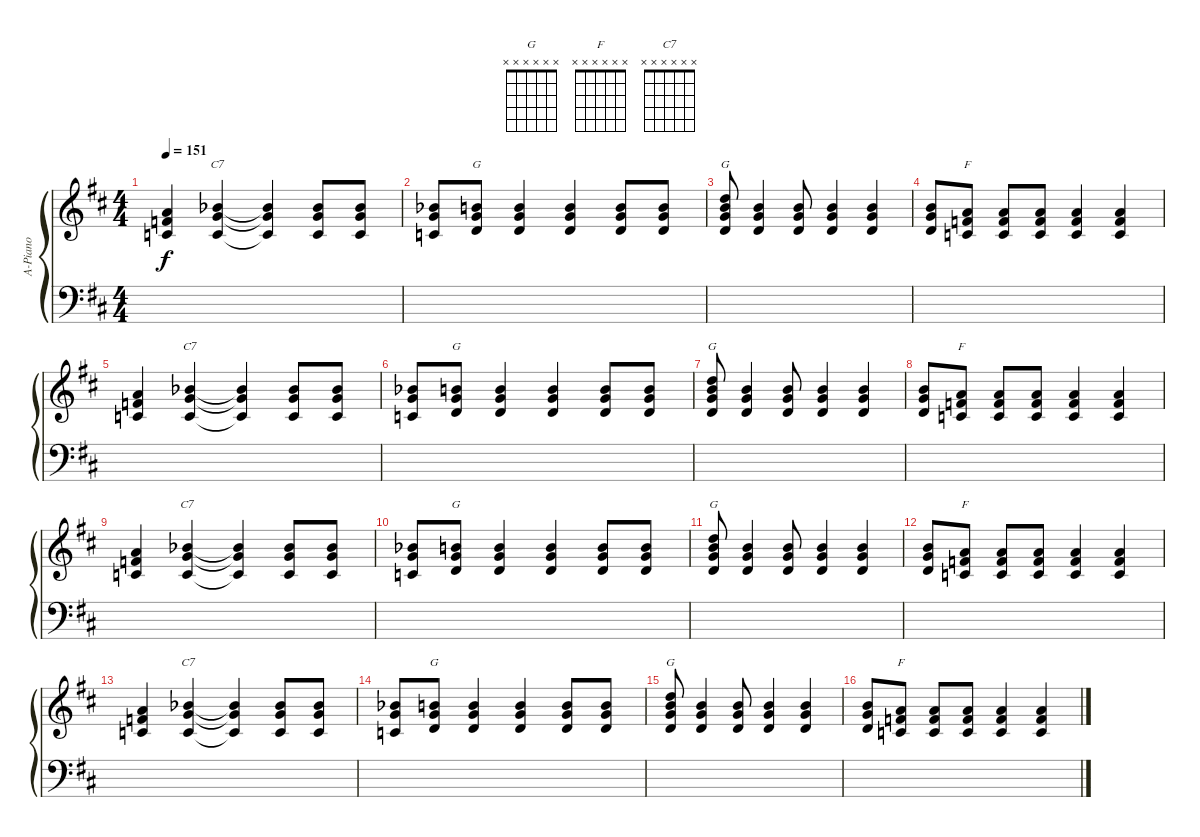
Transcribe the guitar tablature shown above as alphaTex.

\bracketExtendMode groupsimilarinstruments
\track ("Acoustic Piano" "A-Piano") {instrument acousticgrandpiano}
\staff {score}
\tuning (E4 B3 G3 D3 A2 E2)
\chord ("G" x x x x x x)
\chord ("F" x x x x x x)
\chord ("C7" x x x x x x)
\ts (4 4)
\tempo 151
\clef g2
\ks d
(10.3{acc forcenatural} 10.4{acc forcenatural} 10.2{acc forcenatural}).4{dy f} (11.2{acc b} 12.3{acc forcenatural} 10.4{acc forcenatural}).4{ch "C7"} (11.2{t acc b} 12.3{t acc forcenatural} 10.4{t acc forcenatural}).4 (11.2{acc b} 12.3{acc forcenatural} 10.4{acc forcenatural}).8 (11.2{acc b} 12.3{acc forcenatural} 10.4{acc forcenatural}).8 |
(11.2{acc b} 12.3{acc forcenatural} 10.4{acc forcenatural}).8 (12.2{acc forcenatural} 12.3{acc forcenatural} 12.4{acc forcenatural}).8{ch "G"} (12.2{acc forcenatural} 12.3{acc forcenatural} 12.4{acc forcenatural}).4 (12.2{acc forcenatural} 12.3{acc forcenatural} 12.4{acc forcenatural}).4 (12.2{acc forcenatural} 12.3{acc forcenatural} 12.4{acc forcenatural}).8 (12.2{acc forcenatural} 12.3{acc forcenatural} 12.4{acc forcenatural}).8 |
(12.2{acc forcenatural} 12.3{acc forcenatural} 12.4{acc forcenatural} 10.1{acc forcenatural}).8{ch "G"} (12.2{acc forcenatural} 12.3{acc forcenatural} 12.4{acc forcenatural}).4 (12.2{acc forcenatural} 12.3{acc forcenatural} 12.4{acc forcenatural}).8 (12.2{acc forcenatural} 12.3{acc forcenatural} 12.4{acc forcenatural}).4 (12.2{acc forcenatural} 12.3{acc forcenatural} 12.4{acc forcenatural}).4 |
(12.2{acc forcenatural} 12.3{acc forcenatural} 12.4{acc forcenatural}).8 (10.2{acc forcenatural} 10.3{acc forcenatural} 10.4{acc forcenatural}).8{ch "F"} (10.2{acc forcenatural} 10.3{acc forcenatural} 10.4{acc forcenatural}).8 (10.2{acc forcenatural} 10.3{acc forcenatural} 10.4{acc forcenatural}).8 (10.2{acc forcenatural} 10.3{acc forcenatural} 10.4{acc forcenatural}).4 (10.2{acc forcenatural} 10.3{acc forcenatural} 10.4{acc forcenatural}).4 |
(10.3{acc forcenatural} 10.4{acc forcenatural} 10.2{acc forcenatural}).4 (11.2{acc b} 12.3{acc forcenatural} 10.4{acc forcenatural}).4{ch "C7"} (11.2{t acc b} 12.3{t acc forcenatural} 10.4{t acc forcenatural}).4 (11.2{acc b} 12.3{acc forcenatural} 10.4{acc forcenatural}).8 (11.2{acc b} 12.3{acc forcenatural} 10.4{acc forcenatural}).8 |
(11.2{acc b} 12.3{acc forcenatural} 10.4{acc forcenatural}).8 (12.2{acc forcenatural} 12.3{acc forcenatural} 12.4{acc forcenatural}).8{ch "G"} (12.2{acc forcenatural} 12.3{acc forcenatural} 12.4{acc forcenatural}).4 (12.2{acc forcenatural} 12.3{acc forcenatural} 12.4{acc forcenatural}).4 (12.2{acc forcenatural} 12.3{acc forcenatural} 12.4{acc forcenatural}).8 (12.2{acc forcenatural} 12.3{acc forcenatural} 12.4{acc forcenatural}).8 |
(12.2{acc forcenatural} 12.3{acc forcenatural} 12.4{acc forcenatural} 10.1{acc forcenatural}).8{ch "G"} (12.2{acc forcenatural} 12.3{acc forcenatural} 12.4{acc forcenatural}).4 (12.2{acc forcenatural} 12.3{acc forcenatural} 12.4{acc forcenatural}).8 (12.2{acc forcenatural} 12.3{acc forcenatural} 12.4{acc forcenatural}).4 (12.2{acc forcenatural} 12.3{acc forcenatural} 12.4{acc forcenatural}).4 |
(12.2{acc forcenatural} 12.3{acc forcenatural} 12.4{acc forcenatural}).8 (10.2{acc forcenatural} 10.3{acc forcenatural} 10.4{acc forcenatural}).8{ch "F"} (10.2{acc forcenatural} 10.3{acc forcenatural} 10.4{acc forcenatural}).8 (10.2{acc forcenatural} 10.3{acc forcenatural} 10.4{acc forcenatural}).8 (10.2{acc forcenatural} 10.3{acc forcenatural} 10.4{acc forcenatural}).4 (10.2{acc forcenatural} 10.3{acc forcenatural} 10.4{acc forcenatural}).4 |
(10.3{acc forcenatural} 10.4{acc forcenatural} 10.2{acc forcenatural}).4 (11.2{acc b} 12.3{acc forcenatural} 10.4{acc forcenatural}).4{ch "C7"} (11.2{t acc b} 12.3{t acc forcenatural} 10.4{t acc forcenatural}).4 (11.2{acc b} 12.3{acc forcenatural} 10.4{acc forcenatural}).8 (11.2{acc b} 12.3{acc forcenatural} 10.4{acc forcenatural}).8 |
(11.2{acc b} 12.3{acc forcenatural} 10.4{acc forcenatural}).8 (12.2{acc forcenatural} 12.3{acc forcenatural} 12.4{acc forcenatural}).8{ch "G"} (12.2{acc forcenatural} 12.3{acc forcenatural} 12.4{acc forcenatural}).4 (12.2{acc forcenatural} 12.3{acc forcenatural} 12.4{acc forcenatural}).4 (12.2{acc forcenatural} 12.3{acc forcenatural} 12.4{acc forcenatural}).8 (12.2{acc forcenatural} 12.3{acc forcenatural} 12.4{acc forcenatural}).8 |
(12.2{acc forcenatural} 12.3{acc forcenatural} 12.4{acc forcenatural} 10.1{acc forcenatural}).8{ch "G"} (12.2{acc forcenatural} 12.3{acc forcenatural} 12.4{acc forcenatural}).4 (12.2{acc forcenatural} 12.3{acc forcenatural} 12.4{acc forcenatural}).8 (12.2{acc forcenatural} 12.3{acc forcenatural} 12.4{acc forcenatural}).4 (12.2{acc forcenatural} 12.3{acc forcenatural} 12.4{acc forcenatural}).4 |
(12.2{acc forcenatural} 12.3{acc forcenatural} 12.4{acc forcenatural}).8 (10.2{acc forcenatural} 10.3{acc forcenatural} 10.4{acc forcenatural}).8{ch "F"} (10.2{acc forcenatural} 10.3{acc forcenatural} 10.4{acc forcenatural}).8 (10.2{acc forcenatural} 10.3{acc forcenatural} 10.4{acc forcenatural}).8 (10.2{acc forcenatural} 10.3{acc forcenatural} 10.4{acc forcenatural}).4 (10.2{acc forcenatural} 10.3{acc forcenatural} 10.4{acc forcenatural}).4 |
(10.3{acc forcenatural} 10.4{acc forcenatural} 10.2{acc forcenatural}).4 (11.2{acc b} 12.3{acc forcenatural} 10.4{acc forcenatural}).4{ch "C7"} (11.2{t acc b} 12.3{t acc forcenatural} 10.4{t acc forcenatural}).4 (11.2{acc b} 12.3{acc forcenatural} 10.4{acc forcenatural}).8 (11.2{acc b} 12.3{acc forcenatural} 10.4{acc forcenatural}).8 |
(11.2{acc b} 12.3{acc forcenatural} 10.4{acc forcenatural}).8 (12.2{acc forcenatural} 12.3{acc forcenatural} 12.4{acc forcenatural}).8{ch "G"} (12.2{acc forcenatural} 12.3{acc forcenatural} 12.4{acc forcenatural}).4 (12.2{acc forcenatural} 12.3{acc forcenatural} 12.4{acc forcenatural}).4 (12.2{acc forcenatural} 12.3{acc forcenatural} 12.4{acc forcenatural}).8 (12.2{acc forcenatural} 12.3{acc forcenatural} 12.4{acc forcenatural}).8 |
(12.2{acc forcenatural} 12.3{acc forcenatural} 12.4{acc forcenatural} 10.1{acc forcenatural}).8{ch "G"} (12.2{acc forcenatural} 12.3{acc forcenatural} 12.4{acc forcenatural}).4 (12.2{acc forcenatural} 12.3{acc forcenatural} 12.4{acc forcenatural}).8 (12.2{acc forcenatural} 12.3{acc forcenatural} 12.4{acc forcenatural}).4 (12.2{acc forcenatural} 12.3{acc forcenatural} 12.4{acc forcenatural}).4 |
(12.2{acc forcenatural} 12.3{acc forcenatural} 12.4{acc forcenatural}).8 (10.2{acc forcenatural} 10.3{acc forcenatural} 10.4{acc forcenatural}).8{ch "F"} (10.2{acc forcenatural} 10.3{acc forcenatural} 10.4{acc forcenatural}).8 (10.2{acc forcenatural} 10.3{acc forcenatural} 10.4{acc forcenatural}).8 (10.2{acc forcenatural} 10.3{acc forcenatural} 10.4{acc forcenatural}).4 (10.2{acc forcenatural} 10.3{acc forcenatural} 10.4{acc forcenatural}).4
\staff {score}
\tuning (E4 B3 G3 D3 A2 E2)
\clef f4
\ottava regular
\simile none
\ks d
|
|
|
|
|
|
|
|
|
|
|
|
|
|
|
